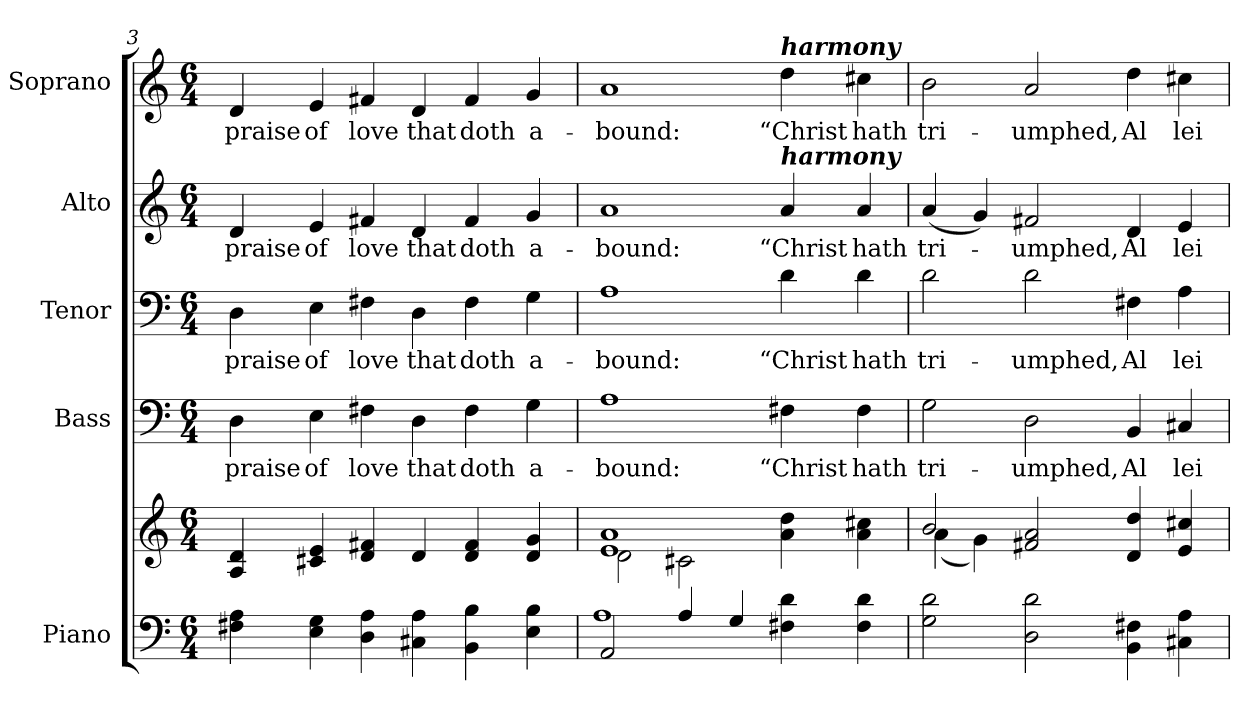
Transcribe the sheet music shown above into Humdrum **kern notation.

**kern	**kern	**kern	**text	**kern	**text	**kern	**text	**kern	**text
*part5	*part5	*part4	*part4	*part3	*part3	*part2	*part2	*part1	*part1
*staff6	*staff5	*staff4	*staff4	*staff3	*staff3	*staff2	*staff2	*staff1	*staff1
*I"Piano	*	*I"Bass	*	*I"Tenor	*	*I"Alto	*	*I"Soprano	*
*I'Pno.	*	*I'B.	*	*I'T.	*	*I'A.	*	*I'S.	*
!!LO:PB:g=z
*clefF4	*clefG2	*clefF4	*	*clefF4	*	*clefG2	*	*clefG2	*
*k[]	*k[]	*k[]	*	*k[]	*	*k[]	*	*k[]	*
*C:	*C:	*C:	*	*C:	*	*C:	*	*C:	*
*M6/4	*M6/4	*M6/4	*	*M6/4	*	*M6/4	*	*M6/4	*
=3	=3	=3	=3	=3	=3	=3	=3	=3	=3
!	!	!	!LO:LY:b:color=#000000	!	!	!	!	!	!
!	!	!	!	!	!LO:LY:b:color=#000000	!	!	!	!
!	!	!	!	!	!	!	!LO:LY:b:color=#000000	!	!
!	!	!	!	!	!	!	!	!	!LO:LY:b:color=#000000
4F#Xi\ 4Ai	4Ai/ 4di	4Di\	praise	4Di\	praise	4di/	praise	4di/	praise
!	!	!	!LO:LY:b:color=#000000	!	!	!	!	!	!
!	!	!	!	!	!LO:LY:b:color=#000000	!	!	!	!
!	!	!	!	!	!	!	!LO:LY:b:color=#000000	!	!
!	!	!	!	!	!	!	!	!	!LO:LY:b:color=#000000
4Ei\ 4Gi	4c#Xi/ 4ei	4Ei\	of	4Ei\	of	4ei/	of	4ei/	of
!	!	!	!LO:LY:b:color=#000000	!	!	!	!	!	!
!	!	!	!	!	!LO:LY:b:color=#000000	!	!	!	!
!	!	!	!	!	!	!	!LO:LY:b:color=#000000	!	!
!	!	!	!	!	!	!	!	!	!LO:LY:b:color=#000000
4Di\ 4Ai	4di/ 4f#Xi	4F#Xi\	love	4F#Xi\	love	4f#Xi/	love	4f#Xi/	love
!	!	!	!LO:LY:b:color=#000000	!	!	!	!	!	!
!	!	!	!	!	!LO:LY:b:color=#000000	!	!	!	!
!	!	!	!	!	!	!	!LO:LY:b:color=#000000	!	!
!	!	!	!	!	!	!	!	!	!LO:LY:b:color=#000000
4C#Xi\ 4Ai	4di/	4Di\	that	4Di\	that	4di/	that	4di/	that
!	!	!	!LO:LY:b:color=#000000	!	!	!	!	!	!
!	!	!	!	!	!LO:LY:b:color=#000000	!	!	!	!
!	!	!	!	!	!	!	!LO:LY:b:color=#000000	!	!
!	!	!	!	!	!	!	!	!	!LO:LY:b:color=#000000
4BBi\ 4Bi	4di/ 4f#i	4F#i\	doth	4F#i\	doth	4f#i/	doth	4f#i/	doth
!	!	!	!LO:LY:b:color=#000000	!	!	!	!	!	!
!	!	!	!	!	!LO:LY:b:color=#000000	!	!	!	!
!	!	!	!	!	!	!	!LO:LY:b:color=#000000	!	!
!	!	!	!	!	!	!	!	!	!LO:LY:b:color=#000000
4Ei\ 4Bi	4di/ 4gi	4Gi\	a-	4Gi\	a-	4gi/	a-	4gi/	a-
=4	=4	=4	=4	=4	=4	=4	=4	=4	=4
*^	*^	*	*	*	*	*	*	*	*
!	!	!	!	!	!LO:LY:b:color=#000000	!	!	!	!	!	!
!	!	!	!	!	!	!	!LO:LY:b:color=#000000	!	!	!	!
!	!	!	!	!	!	!	!	!	!LO:LY:b:color=#000000	!	!
!	!	!	!	!	!	!	!	!	!	!	!LO:LY:b:color=#000000
2AAi/	1Ai	1ei 1ai	2di\	1Ai	-bound:	1Ai	-bound:	1ai	-bound:	1ai	-bound:
4Ai/	.	.	2c#Xi\	.	.	.	.	.	.	.	.
4Gi/	.	.	.	.	.	.	.	.	.	.	.
!	!	!	!	!	!LO:LY:b:color=#000000	!	!	!	!	!	!
!	!	!	!	!	!	!	!LO:LY:b:color=#000000	!	!	!	!
!	!	!	!	!	!	!	!	!	!LO:LY:b:color=#000000	!	!
!	!	!	!	!	!	!	!	!	!	!LO:TX:a:Bi:t=harmony	!
!	!	!	!	!	!	!	!	!LO:TX:a:Bi:t=harmony	!	!	!
!	!	!	!	!	!	!	!	!	!	!	!LO:LY:b:color=#000000
4F#Xi\ 4di	4ryy	4ai\ 4ddi	4ryy	4F#Xi\	“Christ	4di\	“Christ	4ai/	“Christ	4ddi\	“Christ
!	!	!	!	!	!LO:LY:b:color=#000000	!	!	!	!	!	!
!	!	!	!	!	!	!	!LO:LY:b:color=#000000	!	!	!	!
!	!	!	!	!	!	!	!	!	!LO:LY:b:color=#000000	!	!
!	!	!	!	!	!	!	!	!	!	!	!LO:LY:b:color=#000000
4F#i\ 4di	4ryy	4ai\ 4cc#Xi	4ryy	4F#i\	hath	4di\	hath	4ai/	hath	4cc#Xi\	hath
*v	*v	*	*	*	*	*	*	*	*	*	*
!!LO:PB:g=z
=5	=5	=5	=5	=5	=5	=5	=5	=5	=5	=5
*^	*	*	*	*	*	*	*	*	*	*
!	!	!	!	!	!LO:LY:b:color=#000000	!	!	!	!	!	!
*v	*v	*	*	*	*	*	*	*	*	*	*
*^	*	*	*	*	*	*	*	*	*	*
!	!	!	!	!	!	!	!LO:LY:b:color=#000000	!	!	!	!
*v	*v	*	*	*	*	*	*	*	*	*	*
*^	*	*	*	*	*	*	*	*	*	*
!	!	!	!	!	!	!	!	!	!LO:LY:b:color=#000000	!	!
*v	*v	*	*	*	*	*	*	*	*	*	*
*^	*	*	*	*	*	*	*	*	*	*
!	!	!	!	!	!	!	!	!	!	!	!LO:LY:b:color=#000000
*v	*v	*	*	*	*	*	*	*	*	*	*
2Gi\ 2di	2bi/	(4ai\	2Gi\	tri-	2di\	tri-	(4ai/	tri-	2bi\	tri-
.	.	4gi\)	.	.	.	.	4gi/)	.	.	.
!	!	!	!	!LO:LY:b:color=#000000	!	!	!	!	!	!
!	!	!	!	!	!	!LO:LY:b:color=#000000	!	!	!	!
!	!	!	!	!	!	!	!	!LO:LY:b:color=#000000	!	!
!	!	!	!	!	!	!	!	!	!	!LO:LY:b:color=#000000
2Di\ 2di	2f#Xi/ 2ai	4ryy	2Di\	-umphed,	2di\	-umphed,	2f#Xi/	-umphed,	2ai/	-umphed,
.	.	2.ryy	.	.	.	.	.	.	.	.
!	!	!	!	!LO:LY:b:color=#000000	!	!	!	!	!	!
!	!	!	!	!	!	!LO:LY:b:color=#000000	!	!	!	!
!	!	!	!	!	!	!	!	!LO:LY:b:color=#000000	!	!
!	!	!	!	!	!	!	!	!	!	!LO:LY:b:color=#000000
4BBi\ 4F#Xi	4di/ 4ddi	.	4BBi/	Al	4F#Xi\	Al	4di/	Al	4ddi\	Al
!	!	!	!	!LO:LY:b:color=#000000	!	!	!	!	!	!
!	!	!	!	!	!	!LO:LY:b:color=#000000	!	!	!	!
!	!	!	!	!	!	!	!	!LO:LY:b:color=#000000	!	!
!	!	!	!	!	!	!	!	!	!	!LO:LY:b:color=#000000
4C#Xi\ 4Ai	4ei/ 4cc#Xi	.	4C#Xi/	lei	4Ai\	lei	4ei/	lei	4cc#Xi\	lei
*	*v	*v	*	*	*	*	*	*	*	*
=	=	=	=	=	=	=	=	=	=
*-	*-	*-	*-	*-	*-	*-	*-	*-	*-
